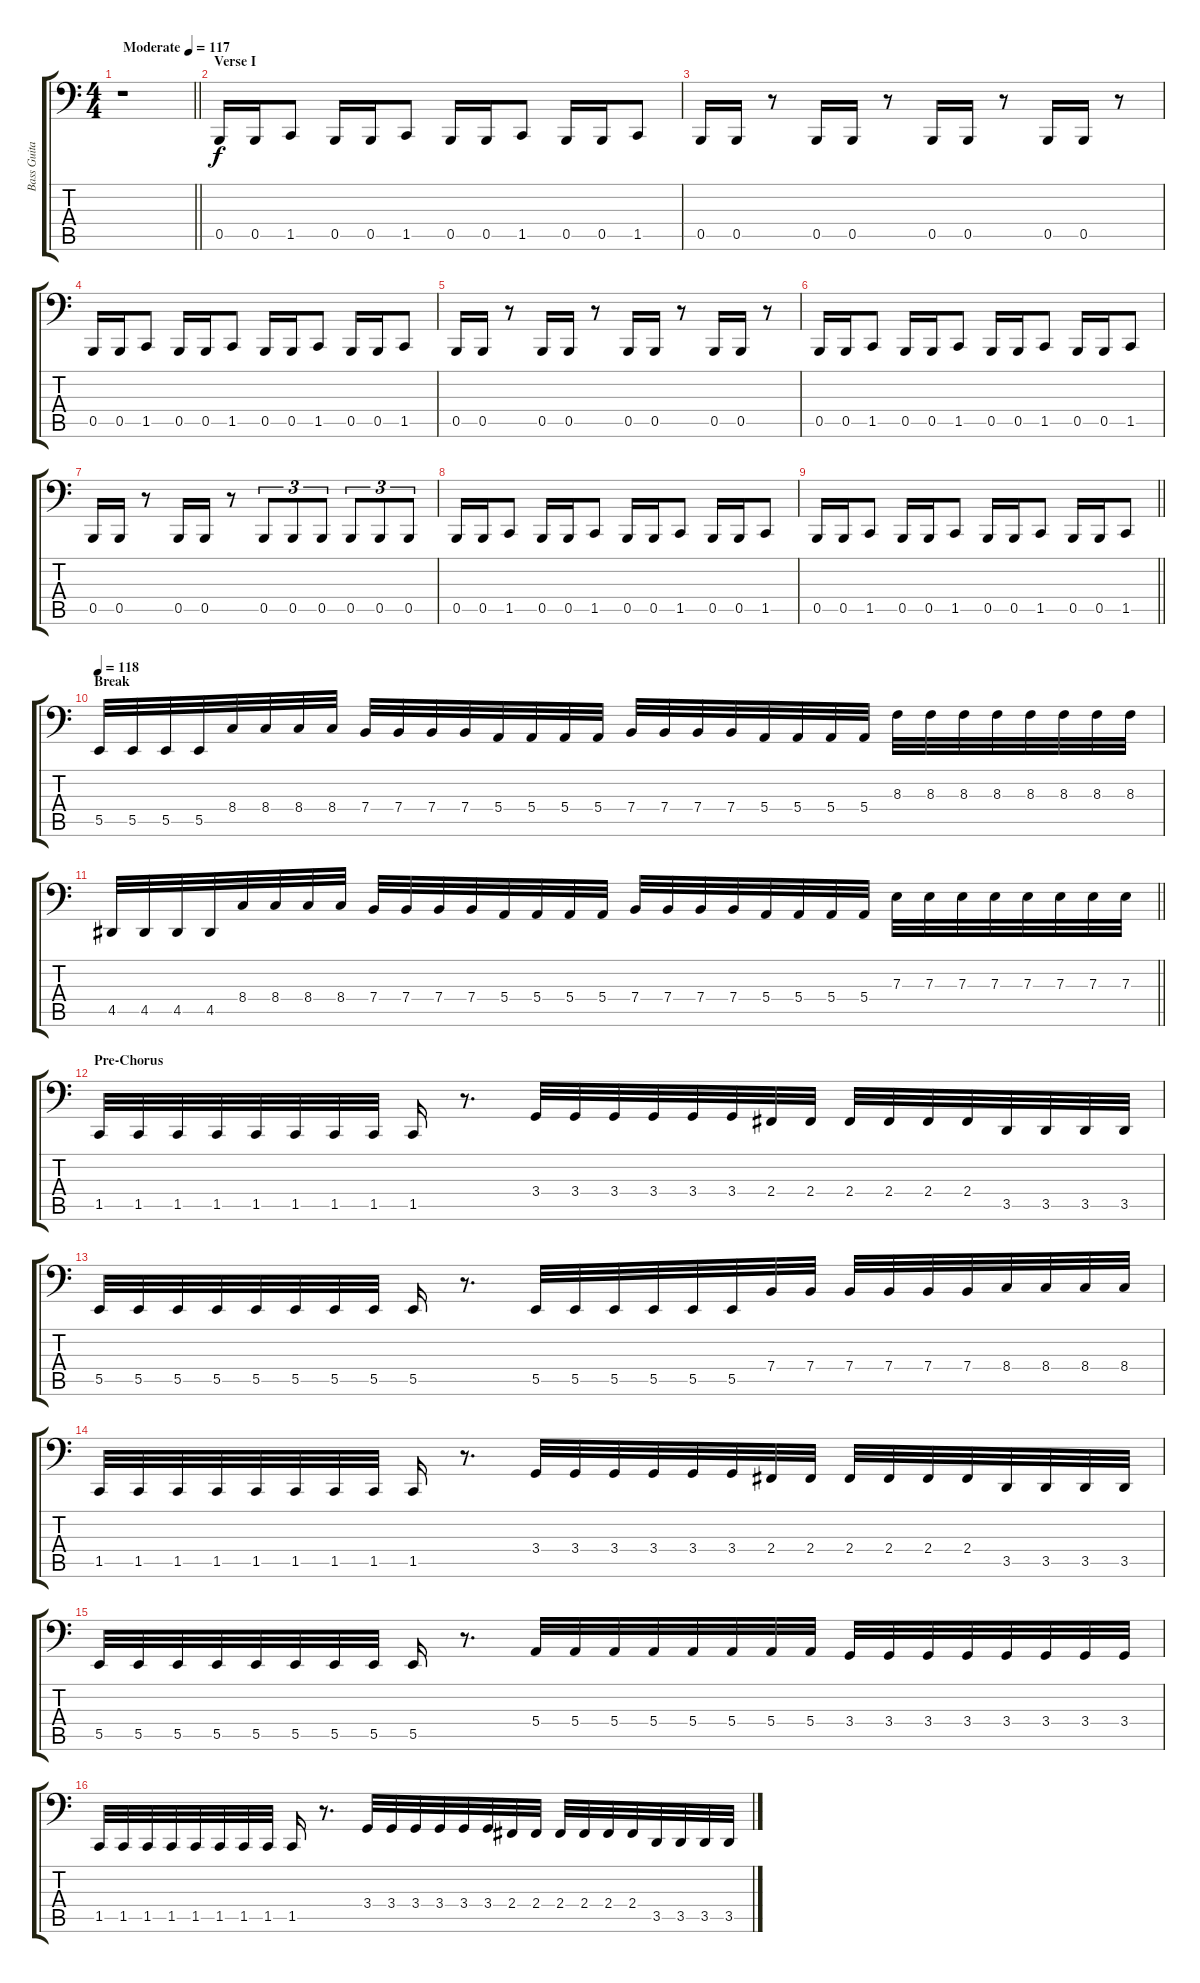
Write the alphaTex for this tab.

\track ("Bass Guitar" "Bass Guita") {instrument electricbassfinger}
\staff {score tabs}
\tuning (G2 D2 A1 E1 B0 Gb0) {hide}
\ts (4 4)
\tempo (117 "Moderate")
\clef f4
\barLineRight lightlight
\ks c
r.1{dy f instrument electricbassfinger} |
\section ("" "Verse I")
0.5.16 0.5.16 1.5.8 0.5.16 0.5.16 1.5.8 0.5.16 0.5.16 1.5.8 0.5.16 0.5.16 1.5.8 |
0.5.16 0.5.16 r.8 0.5.16 0.5.16 r.8 0.5.16 0.5.16 r.8 0.5.16 0.5.16 r.8 |
0.5.16 0.5.16 1.5.8 0.5.16 0.5.16 1.5.8 0.5.16 0.5.16 1.5.8 0.5.16 0.5.16 1.5.8 |
0.5.16 0.5.16 r.8 0.5.16 0.5.16 r.8 0.5.16 0.5.16 r.8 0.5.16 0.5.16 r.8 |
0.5.16 0.5.16 1.5.8 0.5.16 0.5.16 1.5.8 0.5.16 0.5.16 1.5.8 0.5.16 0.5.16 1.5.8 |
0.5.16 0.5.16 r.8 0.5.16 0.5.16 r.8 0.5.8{tu (3 2)} 0.5.8{tu (3 2)} 0.5.8{tu (3 2)} 0.5.8{tu (3 2)} 0.5.8{tu (3 2)} 0.5.8{tu (3 2)} |
0.5.16 0.5.16 1.5.8 0.5.16 0.5.16 1.5.8 0.5.16 0.5.16 1.5.8 0.5.16 0.5.16 1.5.8 |
\barLineRight lightlight
0.5.16 0.5.16 1.5.8 0.5.16 0.5.16 1.5.8 0.5.16 0.5.16 1.5.8 0.5.16 0.5.16 1.5.8 |
\section ("" "Break")
\tempo 118
5.5.32 5.5.32 5.5.32 5.5.32 8.4.32 8.4.32 8.4.32 8.4.32 7.4.32 7.4.32 7.4.32 7.4.32 5.4.32 5.4.32 5.4.32 5.4.32 7.4.32 7.4.32 7.4.32 7.4.32 5.4.32 5.4.32 5.4.32 5.4.32 8.3.32 8.3.32 8.3.32 8.3.32 8.3.32 8.3.32 8.3.32 8.3.32 |
\barLineRight lightlight
4.5.32 4.5.32 4.5.32 4.5.32 8.4.32 8.4.32 8.4.32 8.4.32 7.4.32 7.4.32 7.4.32 7.4.32 5.4.32 5.4.32 5.4.32 5.4.32 7.4.32 7.4.32 7.4.32 7.4.32 5.4.32 5.4.32 5.4.32 5.4.32 7.3.32 7.3.32 7.3.32 7.3.32 7.3.32 7.3.32 7.3.32 7.3.32 |
\section ("" "Pre-Chorus")
1.5.32 1.5.32 1.5.32 1.5.32 1.5.32 1.5.32 1.5.32 1.5.32 1.5.16 r.8{d} 3.4.32 3.4.32 3.4.32 3.4.32 3.4.32 3.4.32 2.4.32 2.4.32 2.4.32 2.4.32 2.4.32 2.4.32 3.5.32 3.5.32 3.5.32 3.5.32 |
5.5.32 5.5.32 5.5.32 5.5.32 5.5.32 5.5.32 5.5.32 5.5.32 5.5.16 r.8{d} 5.5.32 5.5.32 5.5.32 5.5.32 5.5.32 5.5.32 7.4.32 7.4.32 7.4.32 7.4.32 7.4.32 7.4.32 8.4.32 8.4.32 8.4.32 8.4.32 |
1.5.32 1.5.32 1.5.32 1.5.32 1.5.32 1.5.32 1.5.32 1.5.32 1.5.16 r.8{d} 3.4.32 3.4.32 3.4.32 3.4.32 3.4.32 3.4.32 2.4.32 2.4.32 2.4.32 2.4.32 2.4.32 2.4.32 3.5.32 3.5.32 3.5.32 3.5.32 |
5.5.32 5.5.32 5.5.32 5.5.32 5.5.32 5.5.32 5.5.32 5.5.32 5.5.16 r.8{d} 5.4.32 5.4.32 5.4.32 5.4.32 5.4.32 5.4.32 5.4.32 5.4.32 3.4.32 3.4.32 3.4.32 3.4.32 3.4.32 3.4.32 3.4.32 3.4.32 |
1.5.32 1.5.32 1.5.32 1.5.32 1.5.32 1.5.32 1.5.32 1.5.32 1.5.16 r.8{d} 3.4.32 3.4.32 3.4.32 3.4.32 3.4.32 3.4.32 2.4.32 2.4.32 2.4.32 2.4.32 2.4.32 2.4.32 3.5.32 3.5.32 3.5.32 3.5.32
